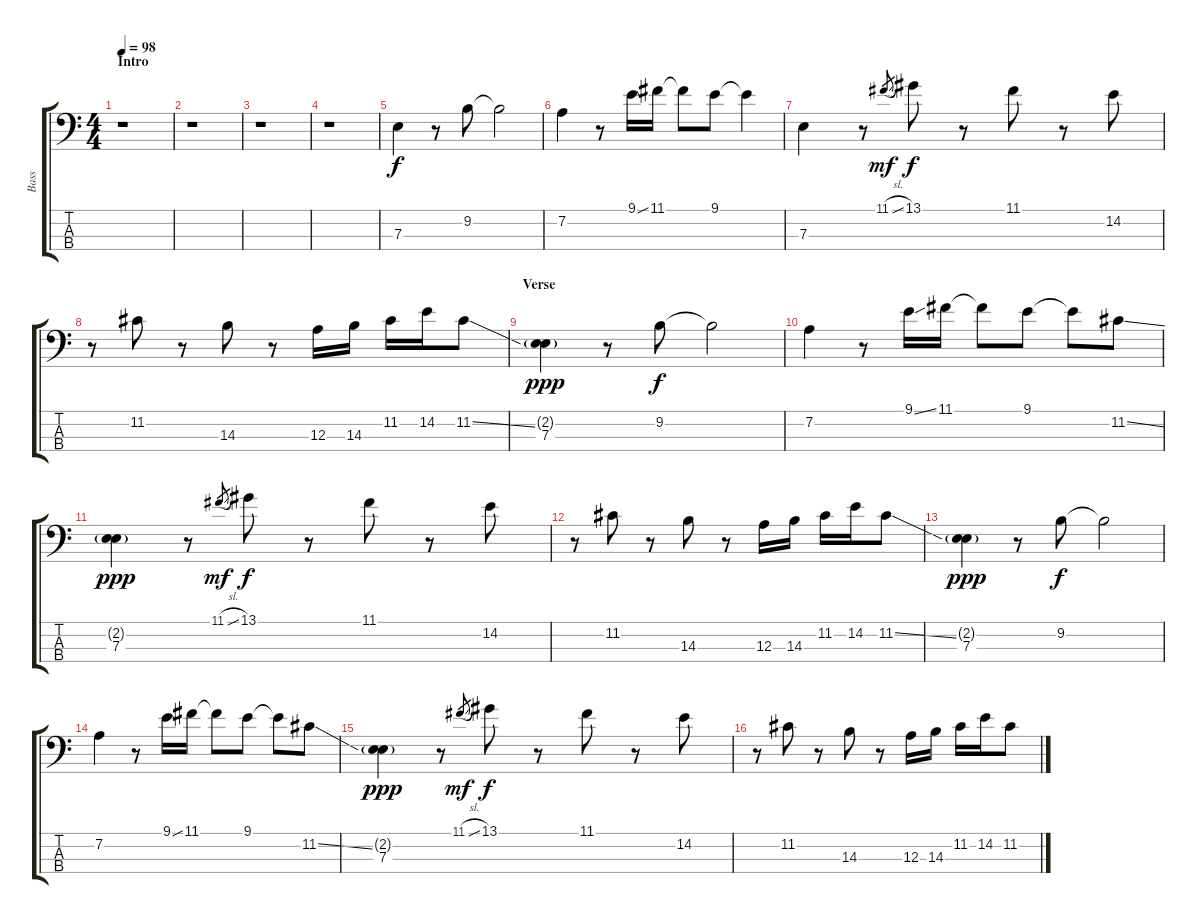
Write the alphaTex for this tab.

\track ("Bass" "Bass") {instrument electricbassfinger}
\staff {score tabs}
\tuning (G2 D2 A1 E1) {hide}
\ts (4 4)
\section ("" "Intro")
\tempo 98
\clef f4
\ks c
r.1{dy f instrument electricbassfinger} |
r.1 |
r.1 |
r.1 |
7.3.4 r.8 9.2.8 9.2{t}.2 |
7.2.4 r.8 9.1{ss}.16 11.1.16 11.1{t}.8 9.1.8 9.1{t}.4 |
7.3.4 r.8 11.1{sl}.8{gr dy mf} 13.1.8{dy f} r.8 11.1.8 r.8 14.2.8 |
r.8 11.2.8 r.8 14.3.8 r.8 12.3.16 14.3.16 11.2.16 14.2.16 11.2{ss}.8 |
\section ("" "Verse")
(2.2{g} 7.3).4{dy ppp} r.8 9.2.8{dy f} 9.2{t}.2 |
7.2.4 r.8 9.1{ss}.16 11.1.16 11.1{t}.8 9.1.8 9.1{t}.8 11.2{ss}.8 |
(2.2{g} 7.3).4{dy ppp} r.8 11.1{sl}.8{gr dy mf} 13.1.8{dy f} r.8 11.1.8 r.8 14.2.8 |
r.8 11.2.8 r.8 14.3.8 r.8 12.3.16 14.3.16 11.2.16 14.2.16 11.2{ss}.8 |
(2.2{g} 7.3).4{dy ppp} r.8 9.2.8{dy f} 9.2{t}.2 |
7.2.4 r.8 9.1{ss}.16 11.1.16 11.1{t}.8 9.1.8 9.1{t}.8 11.2{ss}.8 |
(2.2{g} 7.3).4{dy ppp} r.8 11.1{sl}.8{gr dy mf} 13.1.8{dy f} r.8 11.1.8 r.8 14.2.8 |
r.8 11.2.8 r.8 14.3.8 r.8 12.3.16 14.3.16 11.2.16 14.2.16 11.2{ss}.8
